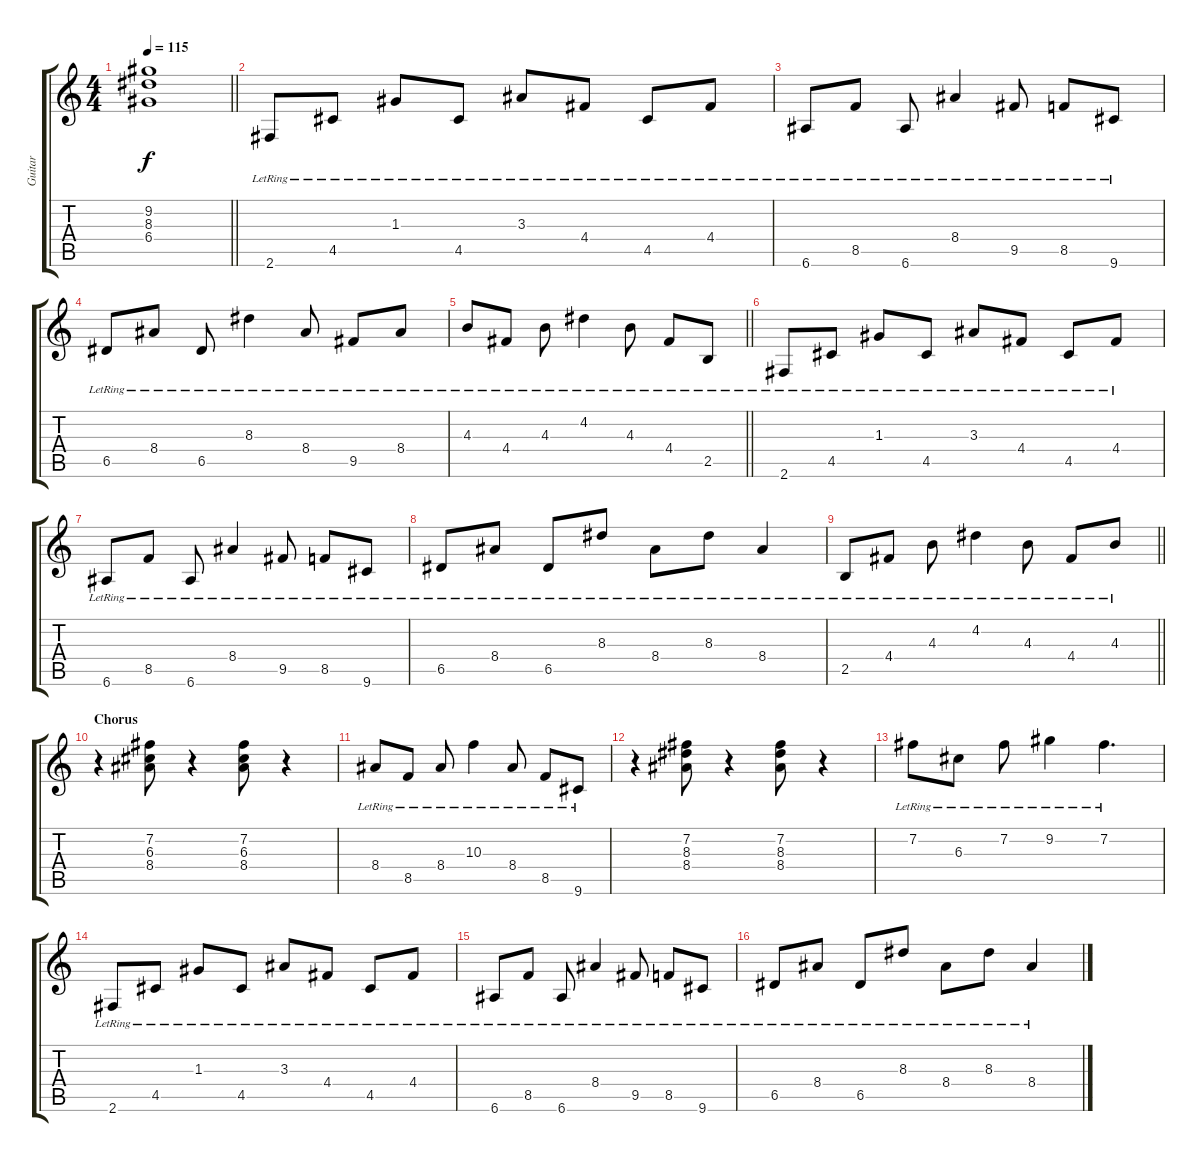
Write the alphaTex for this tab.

\track ("Guitar" "Guitar") {instrument acousticguitarsteel}
\staff {score tabs}
\tuning (E4 B3 G3 D3 A2 E2) {hide}
\ts (4 4)
\tempo 115
\clef g2
\barLineRight lightlight
\ks c
(9.2 8.3 6.4).1{dy f} |
2.6{lr}.8 4.5{lr}.8 1.3{lr}.8 4.5{lr}.8 3.3{lr}.8 4.4{lr}.8 4.5{lr}.8 4.4{lr}.8 |
6.6{lr}.8 8.5{lr}.8 6.6{lr}.8 8.4{lr}.4 9.5{lr}.8 8.5{lr}.8 9.6{lr}.8 |
6.5{lr}.8 8.4{lr}.8 6.5{lr}.8 8.3{lr}.4 8.4{lr}.8 9.5{lr}.8 8.4{lr}.8 |
\barLineRight lightlight
4.3{lr}.8 4.4{lr}.8 4.3{lr}.8 4.2{lr}.4 4.3{lr}.8 4.4{lr}.8 2.5{lr}.8 |
2.6{lr}.8 4.5{lr}.8 1.3{lr}.8 4.5{lr}.8 3.3{lr}.8 4.4{lr}.8 4.5{lr}.8 4.4{lr}.8 |
6.6{lr}.8 8.5{lr}.8 6.6{lr}.8 8.4{lr}.4 9.5{lr}.8 8.5{lr}.8 9.6{lr}.8 |
6.5{lr}.8 8.4{lr}.8 6.5{lr}.8 8.3{lr}.8 8.4{lr}.8 8.3{lr}.8 8.4{lr}.4 |
\barLineRight lightlight
2.5{lr}.8 4.4{lr}.8 4.3{lr}.8 4.2{lr}.4 4.3{lr}.8 4.4{lr}.8 4.3{lr}.8 |
\section ("" "Chorus")
r.4 (7.2 6.3 8.4).8 r.4 (7.2 6.3 8.4).8 r.4 |
8.4{lr}.8 8.5{lr}.8 8.4{lr}.8 10.3{lr}.4 8.4{lr}.8 8.5{lr}.8 9.6{lr}.8 |
r.4 (7.2 8.3 8.4).8 r.4 (7.2 8.3 8.4).8 r.4 |
7.2{lr}.8 6.3{lr}.8 7.2{lr}.8 9.2{lr}.4 7.2{lr}.4{d} |
2.6{lr}.8 4.5{lr}.8 1.3{lr}.8 4.5{lr}.8 3.3{lr}.8 4.4{lr}.8 4.5{lr}.8 4.4{lr}.8 |
6.6{lr}.8 8.5{lr}.8 6.6{lr}.8 8.4{lr}.4 9.5{lr}.8 8.5{lr}.8 9.6{lr}.8 |
6.5{lr}.8 8.4{lr}.8 6.5{lr}.8 8.3{lr}.8 8.4{lr}.8 8.3{lr}.8 8.4{lr}.4
